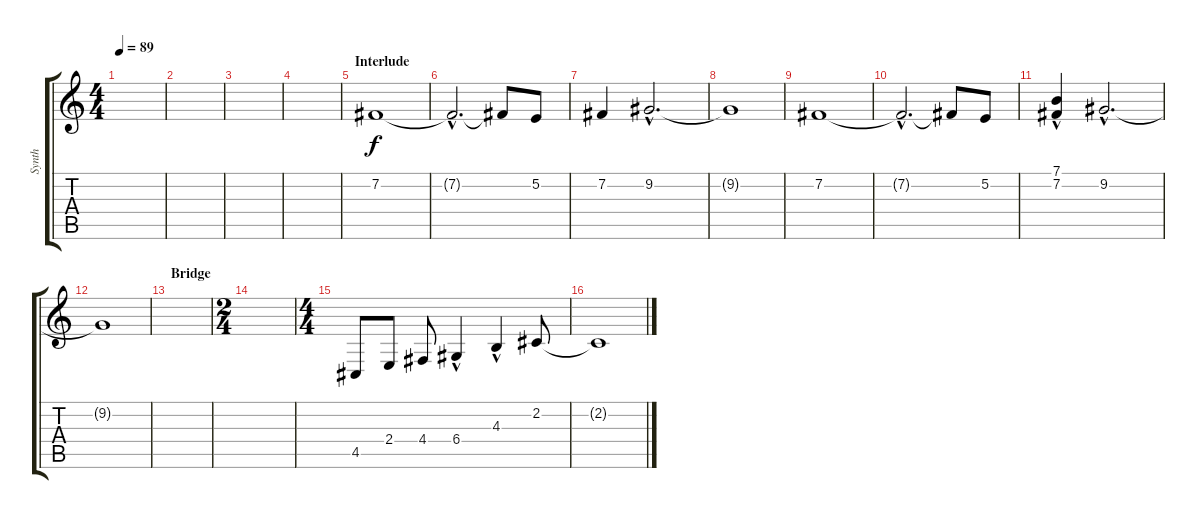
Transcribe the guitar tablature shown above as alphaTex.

\track ("Synth" "Synth") {instrument lead3calliope}
\staff {score tabs}
\tuning (E4 B3 G3 D3 A2 E2) {hide}
\ts (4 4)
\tempo 89
\clef g2
\ks c
|
|
|
|
\section ("" "Interlude")
7.2.1 |
7.2{hac t}.2{d} 7.2{t}.8 5.2.8 |
7.2.4 9.2{hac}.2{d} |
9.2{t}.1 |
7.2.1 |
7.2{hac t}.2{d} 7.2{t}.8 5.2.8 |
(7.1{hac} 7.2).4 9.2{hac}.2{d} |
9.2{t}.1 |
\section ("" "Bridge")
|
\ts (2 4)
|
\ts (4 4)
4.5.8 2.4.8 4.4.8 6.4{hac}.4 4.3{hac}.4 2.2.8 |
2.2{t}.1
